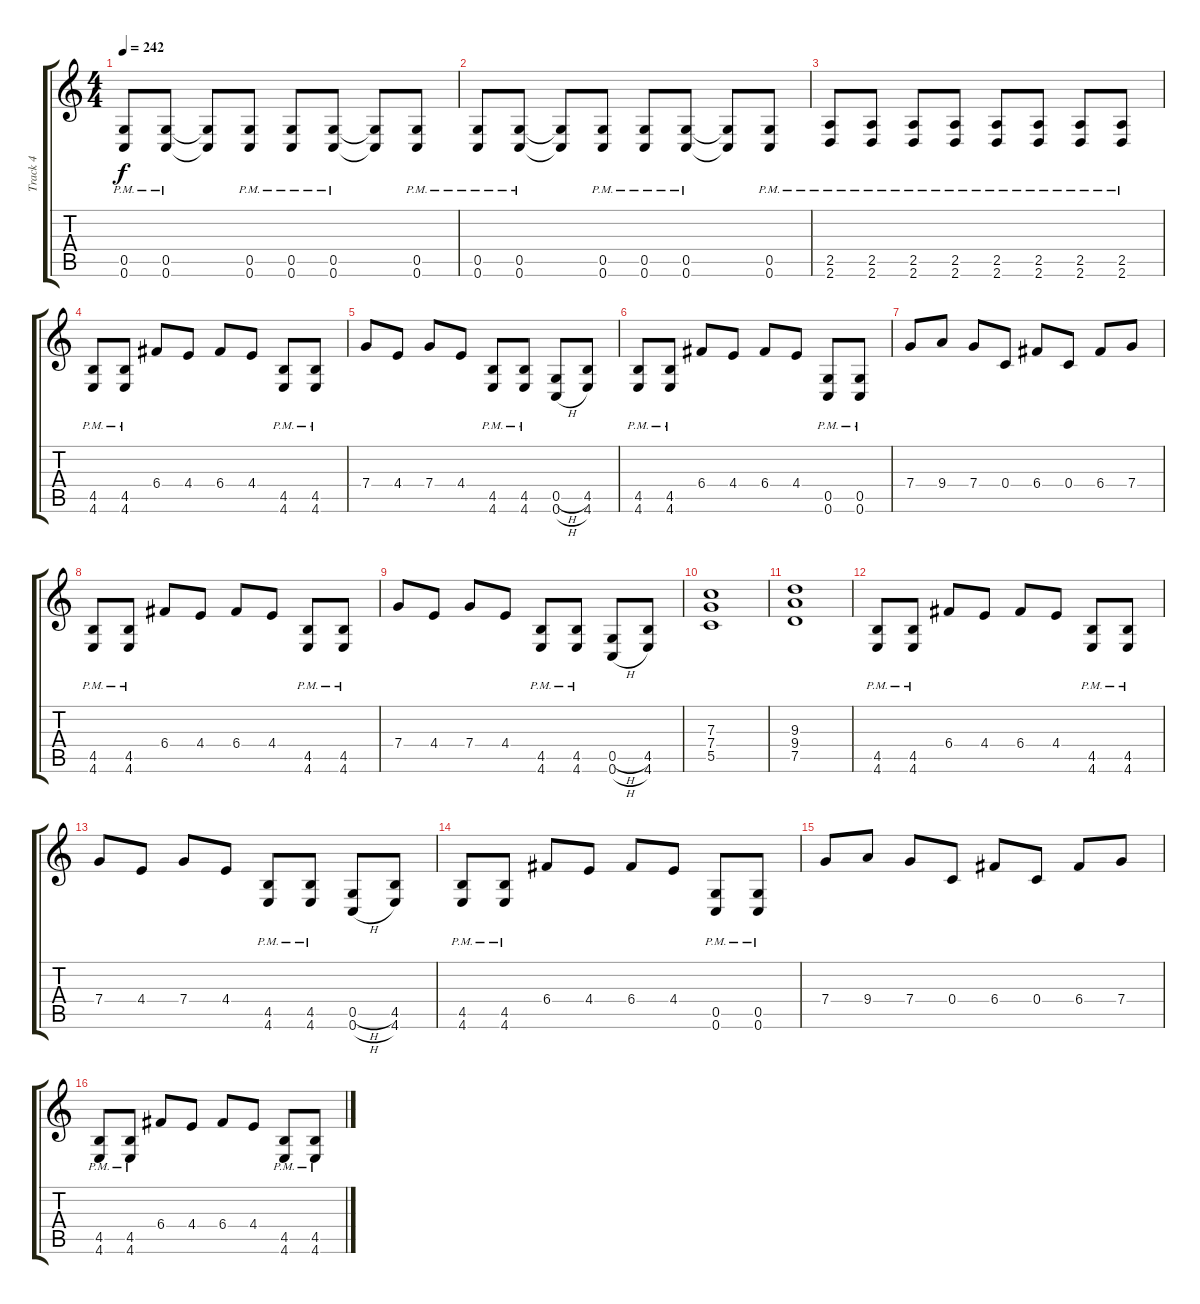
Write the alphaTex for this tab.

\track ("Track 4" "Track 4") {instrument distortionguitar}
\staff {score tabs}
\tuning (D4 A3 F3 C3 G2 C2) {hide}
\ts (4 4)
\tempo 242
\clef g2
\ks c
(0.5{pm} 0.6{pm}).8{dy f} (0.5{pm} 0.6{pm}).8 (0.5{t} 0.6{t}).8 (0.5{pm} 0.6{pm}).8 (0.5{pm} 0.6{pm}).8 (0.5{pm} 0.6{pm}).8 (0.5{t} 0.6{t}).8 (0.5{pm} 0.6{pm}).8 |
(0.5{pm} 0.6{pm}).8 (0.5{pm} 0.6{pm}).8 (0.5{t} 0.6{t}).8 (0.5{pm} 0.6{pm}).8 (0.5{pm} 0.6{pm}).8 (0.5{pm} 0.6{pm}).8 (0.5{t} 0.6{t}).8 (0.5{pm} 0.6{pm}).8 |
(2.5{pm} 2.6{pm}).8 (2.5{pm} 2.6{pm}).8 (2.5{pm} 2.6{pm}).8 (2.5{pm} 2.6{pm}).8 (2.5{pm} 2.6{pm}).8 (2.5{pm} 2.6{pm}).8 (2.5{pm} 2.6{pm}).8 (2.5{pm} 2.6{pm}).8 |
(4.5{pm} 4.6{pm}).8 (4.5{pm} 4.6{pm}).8 6.4.8 4.4.8 6.4.8 4.4.8 (4.5{pm} 4.6{pm}).8 (4.5{pm} 4.6{pm}).8 |
7.4.8 4.4.8 7.4.8 4.4.8 (4.5{pm} 4.6{pm}).8 (4.5{pm} 4.6{pm}).8 (0.5{h} 0.6{h}).8 (4.5 4.6).8 |
(4.5{pm} 4.6{pm}).8 (4.5{pm} 4.6{pm}).8 6.4.8 4.4.8 6.4.8 4.4.8 (0.5{pm} 0.6{pm}).8 (0.5{pm} 0.6{pm}).8 |
7.4.8 9.4.8 7.4.8 0.4.8 6.4.8 0.4.8 6.4.8 7.4.8 |
(4.5{pm} 4.6{pm}).8 (4.5{pm} 4.6{pm}).8 6.4.8 4.4.8 6.4.8 4.4.8 (4.5{pm} 4.6{pm}).8 (4.5{pm} 4.6{pm}).8 |
7.4.8 4.4.8 7.4.8 4.4.8 (4.5{pm} 4.6{pm}).8 (4.5{pm} 4.6{pm}).8 (0.5{h} 0.6{h}).8 (4.5 4.6).8 |
(7.3 7.4 5.5).1 |
(9.3 9.4 7.5).1 |
(4.5{pm} 4.6{pm}).8 (4.5{pm} 4.6{pm}).8 6.4.8 4.4.8 6.4.8 4.4.8 (4.5{pm} 4.6{pm}).8 (4.5{pm} 4.6{pm}).8 |
7.4.8 4.4.8 7.4.8 4.4.8 (4.5{pm} 4.6{pm}).8 (4.5{pm} 4.6{pm}).8 (0.5{h} 0.6{h}).8 (4.5 4.6).8 |
(4.5{pm} 4.6{pm}).8 (4.5{pm} 4.6{pm}).8 6.4.8 4.4.8 6.4.8 4.4.8 (0.5{pm} 0.6{pm}).8 (0.5{pm} 0.6{pm}).8 |
7.4.8 9.4.8 7.4.8 0.4.8 6.4.8 0.4.8 6.4.8 7.4.8 |
(4.5{pm} 4.6{pm}).8 (4.5{pm} 4.6{pm}).8 6.4.8 4.4.8 6.4.8 4.4.8 (4.5{pm} 4.6{pm}).8 (4.5{pm} 4.6{pm}).8
